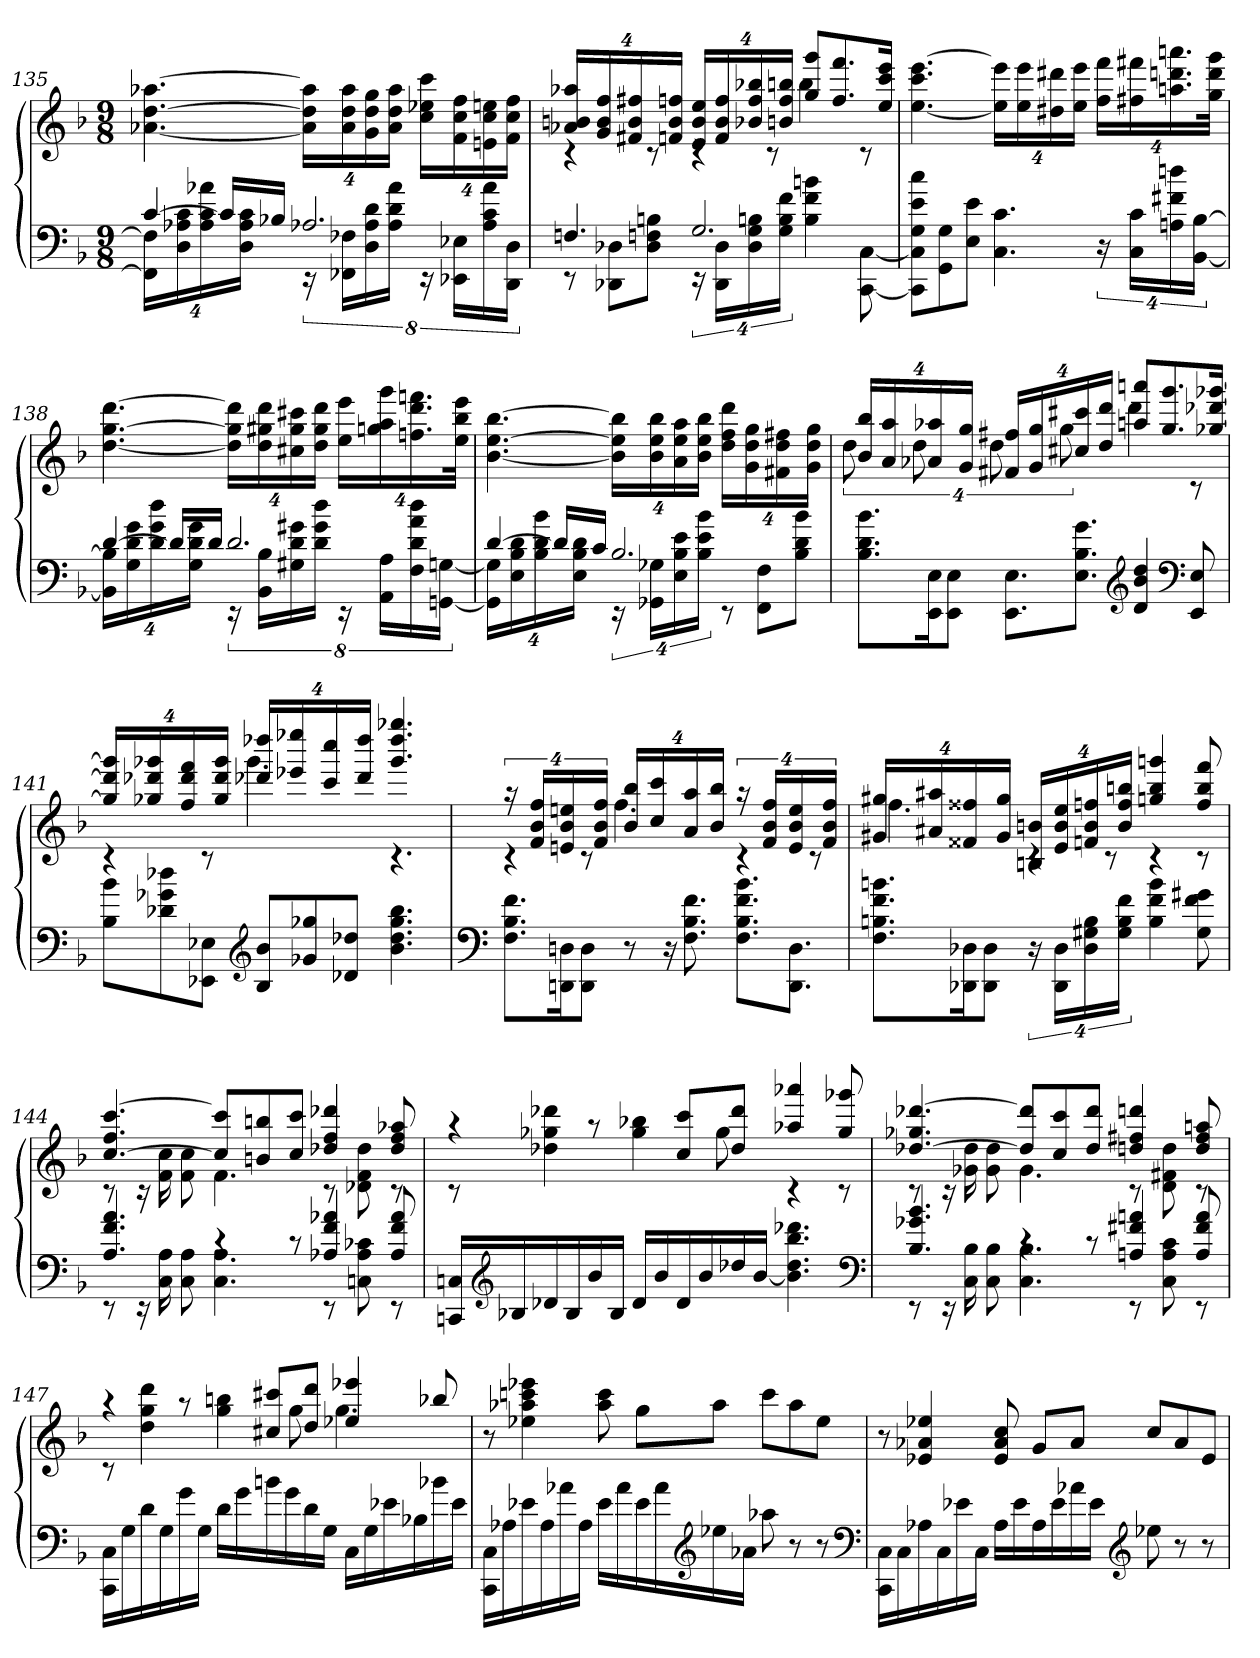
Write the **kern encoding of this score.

**kern	**kern
*part1	*part1
*staff2	*staff1
*clefF4	*clefG2
*k[b-]	*k[b-]
*M9/8	*M9/8
=135	=135
*^	*
[4c	32%3FF] 32%3F]LL	[4.a-X [4.dd [4.aa-X
.	32%3D 32%3A-X 32%3c	.
.	32%3A- 32%3c 32%3a-X	.
16cLL]	.	.
.	32%3D 32%3A- 32%3cJJ	.
16B-XJJ	.	.
2.A-X	32%3rEE	32%3a-] 32%3dd] 32%3aa-]LL
.	32%3FF-X 32%3F-XLL	32%3a- 32%3dd 32%3aa-
.	32%3D 32%3A- 32%3d	32%3g 32%3dd 32%3gg
.	32%3A- 32%3d 32%3a-JJ	32%3a- 32%3dd 32%3aa-JJ
.	32%3rEE	32%3cc 32%3ee-X 32%3cccLL
.	32%3EE-X 32%3E-XLL	32%3f 32%3cc 32%3ff
.	32%3A- 32%3c 32%3a-	32%3en 32%3cc 32%3een
.	32%3DD 32%3DJJ	32%3f 32%3cc 32%3ffJJ
=136	=136	=136
*	*	*^
4.Fn	8rEE	32%3a-X 32%3bn 32%3aa-XLL	4rc
.	.	32%3g 32%3b 32%3ff	.
.	8DD-X 8D-XL	.	.
.	.	32%3f#X 32%3b 32%3ff#X	.
.	8D- 8Fn 8BnJ	.	8rc
.	.	32%3fn 32%3b 32%3ffnJJ	.
2.G	32%3rEE	32%3e 32%3b 32%3eeLL	4rc
.	32%3DD- 32%3D-LL	32%3f 32%3b 32%3ff	.
.	32%3D- 32%3G 32%3Bn	32%3b-X 32%3ff 32%3bb-X	.
.	.	.	8rc
.	32%3G 32%3B 32%3fJJ	32%3bn 32%3ff 32%3bbnJJ	.
.	4B 4f 4bn	8gg 8gggL	4bb
.	.	8.ff 8.fff	.
.	[8CC [8C	.	8rc
.	.	16ee 16ccc 16eeeJk	.
*v	*v	*	*
*	*v	*v
=137	=137
8CC] 8C] 8G 8e 8ccL	[4.ee 4.ccc [4.eee
8GG 8G	.
8E 8eJ	.
4.C 4.c	32%3ee] 32%3eee]LL
.	32%3ee 32%3eee
.	32%3dd#X 32%3ddd#X
.	32%3ee 32%3eeeJJ
32%3r	32%3ff 32%3fffLL
32%3C 32%3cLL	32%3ff#X 32%3fff#X
32%3An 32%3f#X 32%3ddn	32%3.aan 32%3.dddn 32%3.aaan
[32%3BB- [32%3B-JJ	.
.	64%3gg 64%3ddd 64%3gggJJk
=138	=138
*^	*
[4d	32%3BB-] 32%3B-]LL	[4.dd [4.gg [4.ddd
.	32%3G 32%3d 32%3g	.
.	32%3d 32%3g 32%3dd	.
16dLL]	.	.
.	32%3G 32%3d 32%3gJJ	.
16dJJ	.	.
2.d	32%3rEE	32%3dd] 32%3gg] 32%3ddd]LL
.	32%3BB- 32%3B-LL	32%3dd 32%3gg#X 32%3ddd
.	32%3G#X 32%3d 32%3g#X	32%3cc#X 32%3gg# 32%3ccc#X
.	32%3d 32%3g# 32%3ddJJ	32%3dd 32%3gg# 32%3dddJJ
.	32%3rEE	32%3ee 32%3eeeLL
.	32%3AA 32%3ALL	32%3ggn 32%3aa 32%3ggg
.	32%3F 32%3d 32%3a 32%3dd	32%3.ffn 32%3.ddd 32%3.fffn
.	[32%3GGn [32%3GnJJ	.
.	.	64%3ee 64%3bb- 64%3eeeJJk
=139	=139	=139
[4d	32%3GG] 32%3G]LL	[4.b- [4.ee [4.bb-
.	32%3E 32%3B- 32%3d	.
.	32%3B- 32%3d 32%3b-	.
16dLL]	.	.
.	32%3E 32%3B- 32%3dJJ	.
16cJJ	.	.
2.B-	32%3rEE	32%3b-] 32%3ee] 32%3bb-]LL
.	32%3GG-X 32%3G-XLL	32%3b- 32%3ee 32%3bb-
.	32%3E 32%3B- 32%3e	32%3a 32%3ee 32%3aa
.	32%3B- 32%3e 32%3b-JJ	32%3b- 32%3ee 32%3bb-JJ
.	8rEE	32%3dd 32%3ff 32%3dddLL
.	.	32%3g 32%3dd 32%3gg
.	8FF 8FL	.
.	.	32%3f#X 32%3dd 32%3ff#X
.	8B- 8d 8b-J	.
.	.	32%3g 32%3dd 32%3ggJJ
*v	*v	*
=140	=140
*	*^
8.B- 8.d 8.b-L	32%3b- 32%3bb-LL	16%3dd
.	32%3a 32%3aa	.
16EE 16EK	32%3a-X 32%3aa-X	16%3dd
8EE 8EJ	.	.
.	32%3g 32%3ggJJ	.
8.EE 8.EL	32%3f#X 32%3ff#XLL	16%3dd
.	32%3g 32%3gg	.
8.E 8.B- 8.gJ	32%3cc#X 32%3ccc#X	16%3gg
.	32%3dd 32%3dddJJ	.
*clefG2	*	*
4d 4b- 4dd	8aan 8aaanL	4ddd
.	8.gg 8.ggg	.
*clefF4	*	*
8EE 8E	.	8rc
.	[16gg-X [16ddd-X [16ggg-XJk	.
=141	=141	=141
8B- 8b-L	32%3gg-] 32%3ddd-] 32%3ggg-]LL	4rc
.	32%3gg-X 32%3ddd-X 32%3ggg-X	.
8d-X 8g-X 8dd-X	.	.
.	32%3ff 32%3ddd- 32%3fff	.
8EE-X 8E-XJ	.	8rc
.	32%3gg- 32%3ddd- 32%3ggg-JJ	.
*clefG2	*	*
8B- 8b-L	32%3ddd-X 32%3dddd-XLL	4.ggg-
.	32%3eee-X 32%3eeee-X	.
8g-X 8gg-X	.	.
.	32%3ccc 32%3cccc	.
8d-X 8dd-XJ	.	.
.	32%3ddd- 32%3dddd-JJ	.
4.b- 4.dd- 4.gg- 4.bb-	4.ggg- 4.dddd- 4.gggg-X	4.rc
=142	=142	=142
*clefF4	*	*
8.F 8.B- 8.fL	32%3raa	4rc
.	32%3f 32%3b- 32%3ffLL	.
16DDn 16DnK	32%3en 32%3b- 32%3een	.
8DD 8DJ	.	8rc
.	32%3f 32%3b- 32%3ffJJ	.
8r	32%3b- 32%3bb-LL	4.ff
.	32%3cc 32%3ccc	.
16r	.	.
8.F 8.B- 8.f	32%3a 32%3aa	.
.	32%3b- 32%3bb-JJ	.
8.F 8.B- 8.f 8.b-L	32%3raa	4rc
.	32%3f 32%3b- 32%3ffLL	.
8.DD 8.DJ	32%3e 32%3b- 32%3ee	.
.	.	8rc
.	32%3f 32%3b- 32%3ffJJ	.
=143	=143	=143
8.F 8.Bn 8.f 8.bnL	32%3g#X 32%3gg#XLL	4.ff
.	32%3a#X 32%3aa#X	.
16DD-X 16D-XK	32%3f##X 32%3ff##X	.
8DD- 8D-J	.	.
.	32%3g# 32%3gg#JJ	.
32%3r	32%3Bn 32%3bnLL	4rc
32%3DD- 32%3D-LL	32%3e 32%3b 32%3ee	.
32%3D- 32%3G#X 32%3B	32%3fn 32%3b 32%3ffn	.
.	.	8rc
32%3G# 32%3B 32%3fJJ	32%3b 32%3ff 32%3bbnJJ	.
4B 4f 4b	4ggn 4bb 4gggn	4rc
8G# 8f 8g#X	8ff 8bb 8fff	8rc
=144	=144	=144
*^	*	*
4.A 4.f 4.a	8rEE	[4.cc 4.ff [4.ccc	8rc
.	16rEE	.	16rc
.	16C 16A	.	16f 16cc
.	8C 8A	.	8f 8cc
4rc	4.C 4.A	8cc] 8ccc]L	4.f
.	.	8bn 8bbn	.
8rc	.	8cc 8cccJ	.
4A-X 4f 4a-X	8rEE	4dd-X 4ff 4ddd-X	8rc
.	8Cn 8A- 8c-X	.	8d-X 8f 8dd-
8A- 8f 8a-	8rEE	8dd- 8ff 8aa-X	8rc
*v	*v	*	*
=145	=145	=145
16CCn 16CnLL	4raa	8rc
*clefG2	*	*
16B-X	.	.
16d-X	.	4dd-X 4gg-X 4ddd-X
16B-	.	.
16b-	8raa	.
16B-JJ	.	.
16d-LL	8raa	4gg- 4bb-X
16b-	.	.
16d-	8cc 8cccL	.
16b-	.	.
16dd-X	8dd- 8ddd-J	8gg-
[16b-JJ	.	.
4.b-] 4.dd- 4.bb- 4.ddd-X	4aa-X 4aaa-X	4rc
.	8gg- 8ggg-X	8rc
*clefF4	*	*
=146	=146	=146
*^	*	*
4.B- 4.g-X 4.b-	8rEE	[4.dd-X 4.gg-X [4.ddd-X	8rc
.	16rEE	.	16rc
.	16C 16B-	.	16g-X 16dd-
.	8C 8B-	.	8g- 8dd-
4rc	4.C 4.B-	8dd-] 8ddd-]L	4.g-
.	.	8cc 8ccc	.
8rc	.	8dd- 8ddd-J	.
4An 4f#X 4an	8rEE	4ddn 4ff#X 4dddn	8rc
.	8C 8A 8c	.	8d 8f#X 8dd
8A 8f# 8a	8rEE	8dd 8ff# 8aan	8rc
*v	*v	*	*
=147	=147	=147
16CC 16CLL	4raa	8rc
16G	.	.
16d	.	4dd 4gg 4ddd
16G	.	.
16g	8raa	.
16GJJ	.	.
16dLL	8raa	4gg 4bbn
16g	.	.
16bn	8cc#X 8ccc#XL	.
16g	.	.
16d	8dd 8dddJ	8gg
16GJJ	.	.
16CLL	4ee-X 4eee-X	4.gg
16G	.	.
16e-X	.	.
16B-X	.	.
16b-X	8bb-X	.
16e-JJ	.	.
*	*v	*v
=148	=148
16CC 16CLL	8r
16A-X	.
16e-X	4ee-X 4aa-X 4cccn 4eee-X
16A-	.
16a-X	.
16A-JJ	.
16e-LL	8aa- 8ccc
16a-	.
16e-	8ggL
16a-	.
*clefG2	*
16ee-X	8aa-J
16a-XJJ	.
8aa-X	8cccL
8r	8aa-
8r	8ee-J
*clefF4	*
=149	=149
16CC 16CLL	8r
16C	.
16A-X	4e-X 4a-X 4ee-X
16C	.
16e-X	.
16CJJ	.
16A-LL	8e- 8a- 8cc
16e-	.
16A-	8gL
16e-	.
16a-X	8a-J
16e-JJ	.
*clefG2	*
8ee-X	8ccL
8r	8a-
8r	8e-J
=	=
*-	*-
